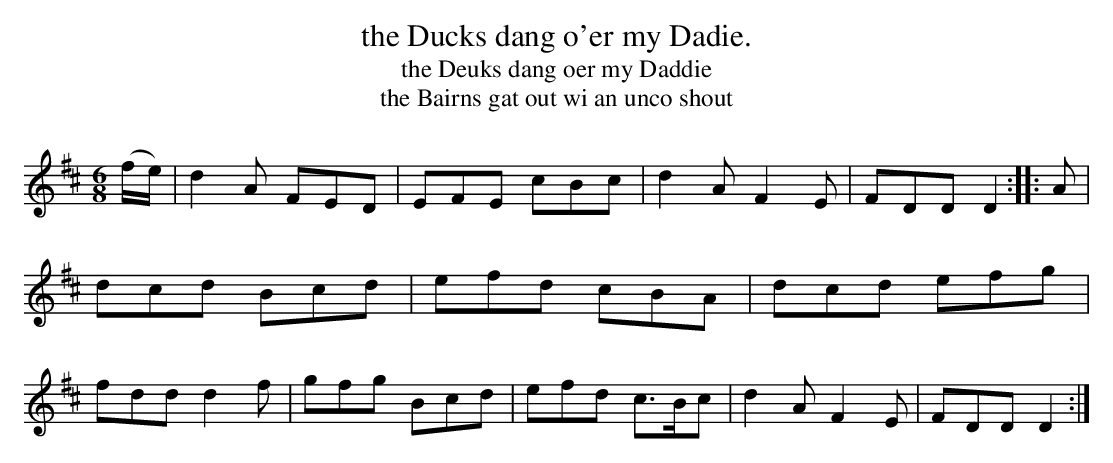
X:1
T:the Ducks dang o'er my Dadie.
T:the Deuks dang oer my Daddie
T:the Bairns gat out wi an unco shout
L:1/8
M:6/8
K:D
(f/e/)|d2A FED|EFE cBc |d2A F2E|FDD D2::\
 A    |dcd Bcd|efd cBA |dcd efg|fdd d2f|\
       gfg Bcd|efd c>Bc|d2A F2E|FDD D2:|
